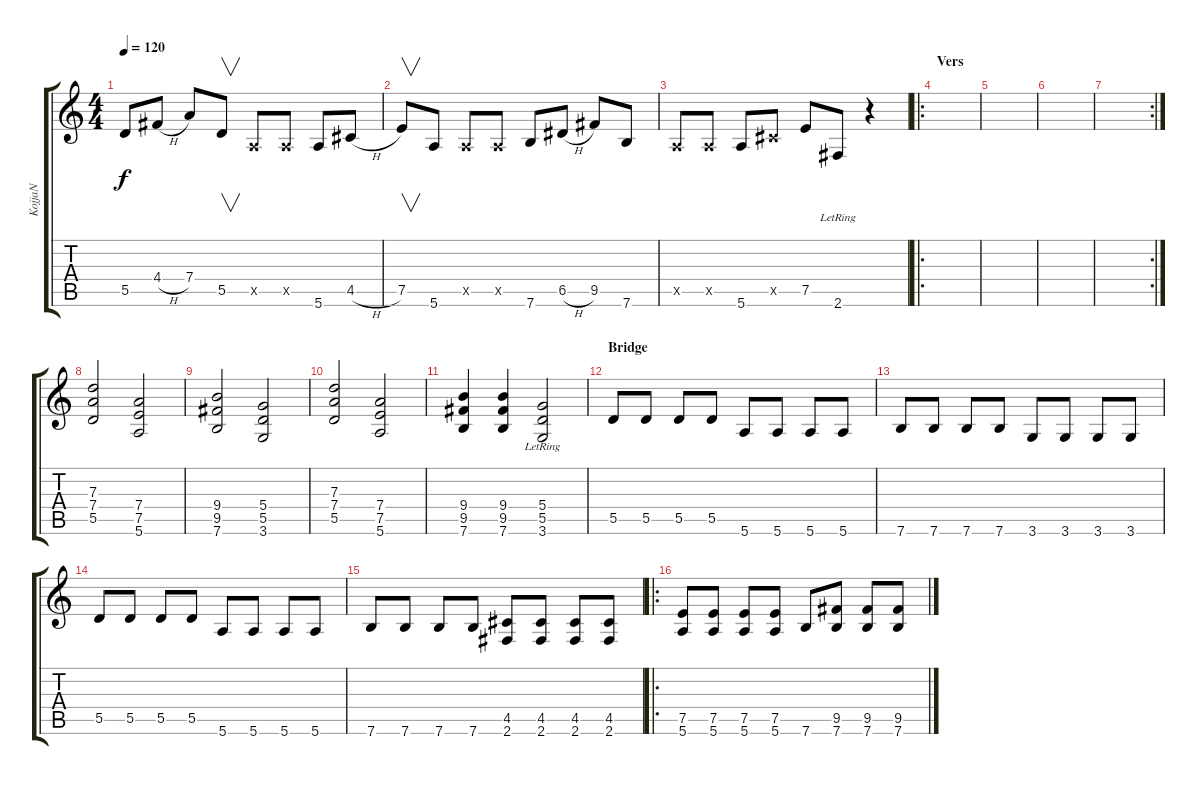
\track ("KojjaN" "KojjaN") {instrument overdrivenguitar}
\staff {score tabs}
\tuning (E4 B3 G3 D3 A2 E2) {hide}
\ts (4 4)
\tempo 120
\clef g2
\ks c
5.5.8{dy f} 4.4{h}.8 7.4.8 5.5.8{v} 0.5{x}.8 0.5{x}.8 5.6.8 4.5{h}.8 |
7.5.8{v} 5.6.8 0.5{x}.8 0.5{x}.8 7.6.8 6.5{h}.8 9.5.8 7.6.8 |
0.5{x}.8 0.5{x}.8 5.6.8 4.5{x}.8 7.5.8 2.6{lr}.8 r.4 |
\ro
\section ("" "Vers")
|
|
|
\rc 2
|
(7.3 7.4 5.5).2 (7.4 7.5 5.6).2 |
(9.4 9.5 7.6).2 (5.4 5.5 3.6).2 |
(7.3 7.4 5.5).2 (7.4 7.5 5.6).2 |
(9.4 9.5 7.6).4 (9.4 9.5 7.6).4 (5.4{lr} 5.5 3.6).2 |
\section ("" "Bridge")
5.5.8 5.5.8 5.5.8 5.5.8 5.6.8 5.6.8 5.6.8 5.6.8 |
7.6.8 7.6.8 7.6.8 7.6.8 3.6.8 3.6.8 3.6.8 3.6.8 |
5.5.8 5.5.8 5.5.8 5.5.8 5.6.8 5.6.8 5.6.8 5.6.8 |
7.6.8 7.6.8 7.6.8 7.6.8 (4.5 2.6).8 (4.5 2.6).8 (4.5 2.6).8 (4.5 2.6).8 |
\ro
(7.5 5.6).8 (7.5 5.6).8 (7.5 5.6).8 (7.5 5.6).8 7.6.8 (9.5 7.6).8 (9.5 7.6).8 (9.5 7.6).8
